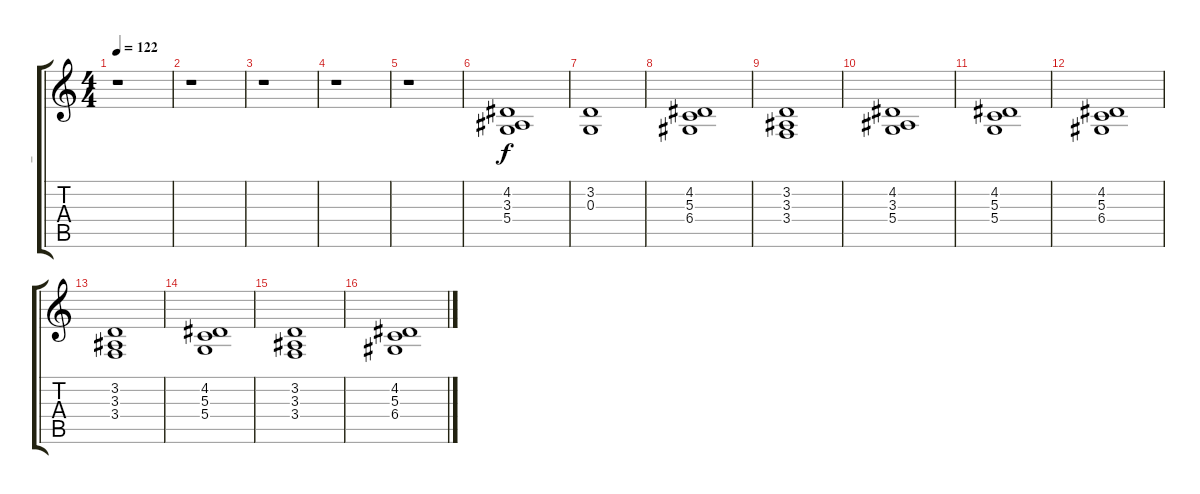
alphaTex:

\track ("_" "_") {instrument fx7echoes}
\staff {score tabs}
\tuning (E4 B3 G3 D3 A2 E2) {hide}
\ts (4 4)
\tempo 122
\clef g2
\ks c
r.1{dy mf} |
r.1 |
r.1 |
r.1 |
r.1 |
(4.2 3.3 5.4).1{dy f} |
(3.2 0.3).1 |
(4.2 5.3 6.4).1 |
(3.2 3.3 3.4).1 |
(4.2 3.3 5.4).1 |
(4.2 5.3 5.4).1 |
(4.2 5.3 6.4).1 |
(3.2 3.3 3.4).1 |
(4.2 5.3 5.4).1 |
(3.2 3.3 3.4).1 |
(4.2 5.3 6.4).1
